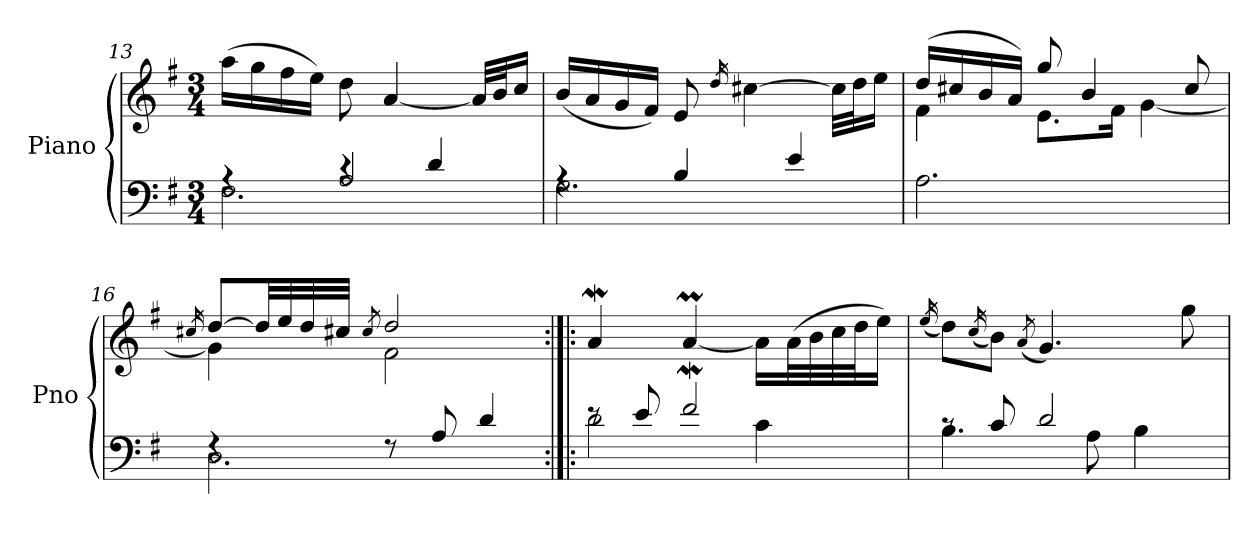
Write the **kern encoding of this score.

**kern	**kern
*part1	*part1
*staff2	*staff1
*I"Piano	*
*I'Pno	*
!!LO:LB:g=z
*clefF4	*clefG2
*k[f#]	*k[f#]
*M3/4	*M3/4
=13	=13
*^	*
*	*^	*
4rA	2.F#\	4ryy	(16aa\LL
.	.	.	16gg\
.	.	.	16ff#\
.	.	.	16ee\JJ)
4rc	.	2A/	8dd\
.	.	.	[4a/
4d/	.	.	.
.	.	.	32a/LLL]
.	.	.	32b/J
.	.	.	16cc/JJ
*	*v	*v	*
=14	=14	=14
4rA	2.G\	(16b/LL
.	.	16a/
.	.	16g/
.	.	16f#/JJ)
4B/	.	8e/
.	.	16qdd/
.	.	[4cc#X\
4e/	.	.
.	.	32cc#\LLL]
.	.	32dd\J
.	.	16ee\JJ
*v	*v	*
=15	=15
*	*^
2.A\	(16dd/LL	4f#\
.	16cc#X/	.
.	16b/	.
.	16a/JJ)	.
.	8gg/	8.e\L
.	4b/	.
.	.	16f#\Jk
.	.	[4g\
.	8cc#/	.
=16	=16	=16
.	16qcc#X/	.
*^	*	*
4rF	2.D\	[8dd/L	4g\]
.	.	32dd/LL]	.
.	.	32ee/	.
.	.	32dd/	.
.	.	32cc#X/JJJ	.
.	.	8qcc#/	.
8rF	.	2dd/	2f#\
8A/	.	.	.
4d/	.	.	.
*	*	*v	*v
!!LO:PB:g=z
=17:|!|:	=17:|!|:	=17:|!|:
8re	2d\	4aW/
8e/	.	.
2f#W/	.	[4aM/
.	4c\	16a\LL]
.	.	(32a\L
.	.	32b\
.	.	32cc\
.	.	32dd\J
.	.	16ee\JJ)
=18	=18	=18
.	.	(16qee/
8rc	4.B\	8dd\L)
.	.	(16qcc/
8c/	.	8b\J)
.	.	(8qa/
2d/	.	4.g/)
.	8A\	.
.	4B\	.
.	.	8gg\
*v	*v	*
=	=
*-	*-
